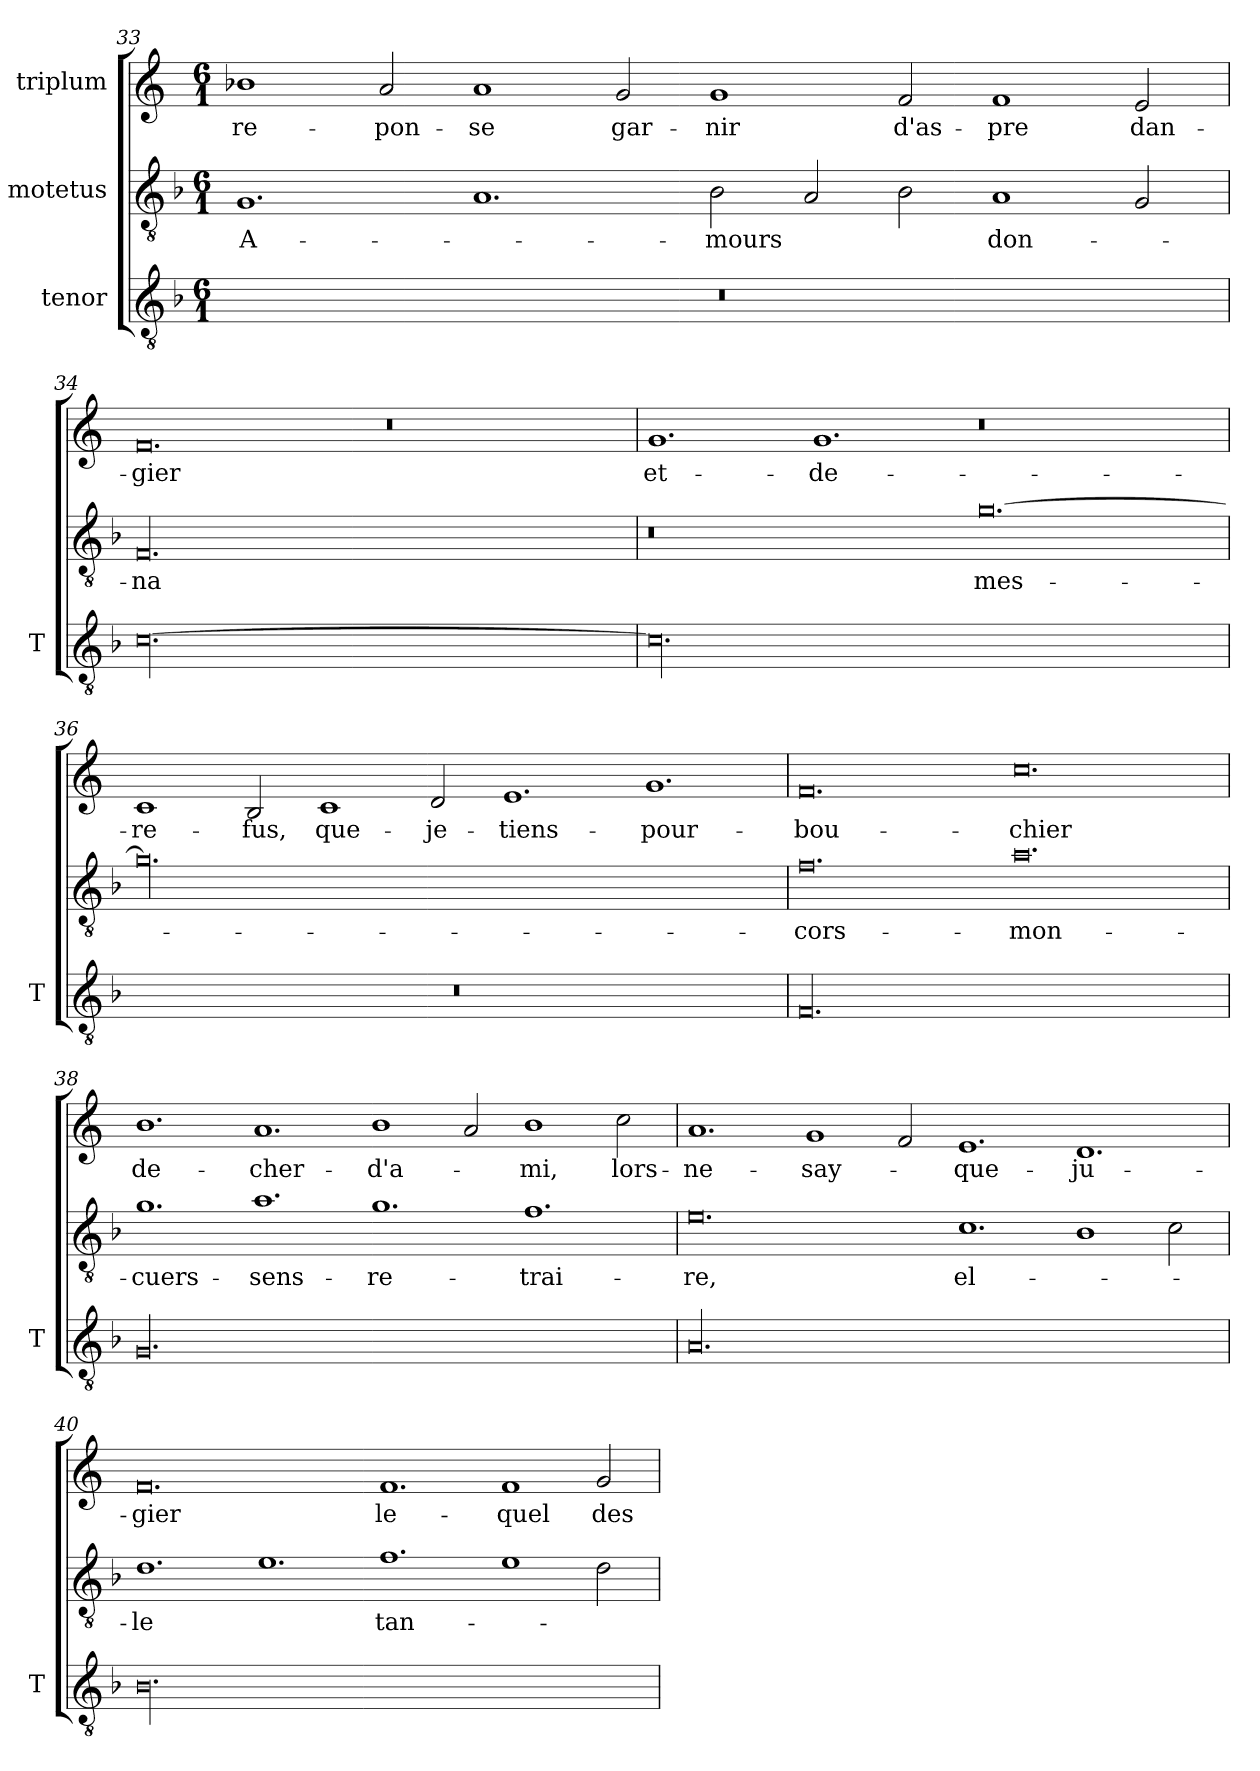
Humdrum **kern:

**kern	**kern	**text	**kern	**text
*part3	*part2	*part2	*part1	*part1
*staff3	*staff2	*staff2	*staff1	*staff1
*I"tenor	*I"motetus	*	*I"triplum	*
*I'T	*	*	*	*
*clefGv2	*clefGv2	*	*clefG2	*
*k[b-]	*k[b-]	*	*k[]	*
*F:	*F:	*	*C:	*
*M6/1	*M6/1	*	*M6/1	*
=33	=33	=33	=33	=33
00.r	1.G/	A-	1b-X\	re-
.	.	.	2a/	-pon-
.	1.A/	.	1a/	-se
.	.	.	2g/	gar-
.	2B-\	-mours	1g/	-nir
.	2A/	.	.	.
.	2B-\	.	2f/	d'as-
.	1A/	don-	1f/	-pre
.	2G/	.	2e/	dan-
!!LO:LB:g=z
=34	=34	=34	=34	=34
[00.c\	00.F/	-na	0.f/	-gier
.	.	.	0.r	.
=35	=35	=35	=35	=35
00.c\]	0.r	.	1.g/	et-
.	.	.	1.g/	de-
.	[0.g\	mes-	0.r	.
=36	=36	=36	=36	=36
00.r	00.g\]	.	1c/	re-
.	.	.	2B/	-fus,
.	.	.	1c/	que-
.	.	.	2d/	je-
.	.	.	1.e/	tiens-
.	.	.	1.g/	pour-
=37	=37	=37	=37	=37
00.F/	0.f\	cors-	0.f/	bou-
.	0.a\	mon-	0.cc\	-chier
=38	=38	=38	=38	=38
00.G/	1.g\	cuers-	1.b\	de-
.	1.a\	sens-	1.a/	cher-
.	1.g\	re-	1b\	d'a-
.	.	.	2a/	.
.	1.f\	-trai-	1b\	-mi,
.	.	.	2cc\	lors-
!!LO:LB:g=z
=39	=39	=39	=39	=39
00.A/	0.e\	-re,	1.a/	ne-
.	.	.	1g/	say-
.	.	.	2f/	.
.	1.c\	el-	1.e/	que-
.	1B-\	.	1.d/	ju-
.	2c\	.	.	.
=40	=40	=40	=40	=40
00.B-\	1.d\	-le	0.f/	-gier
.	1.e\	.	.	.
.	1.f\	tan-	1.f/	le-
.	1e\	.	1f/	-quel
.	2d\	.	2g/	des-
=	=	=	=	=
*-	*-	*-	*-	*-
